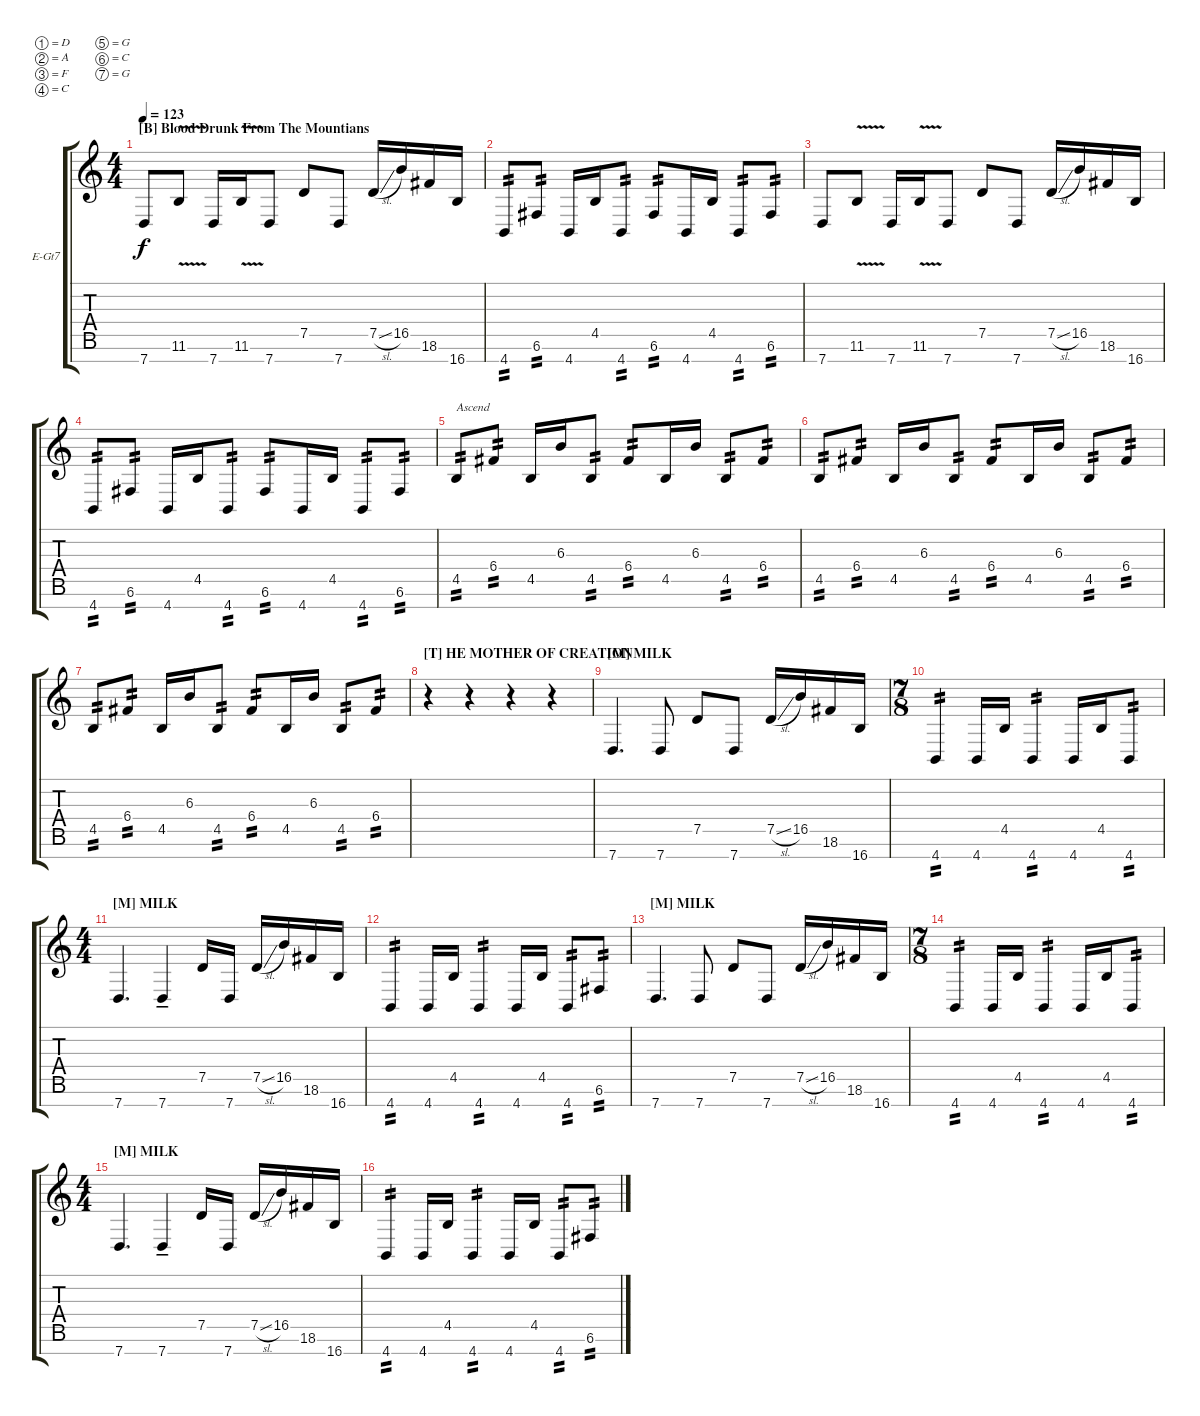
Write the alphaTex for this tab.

\defaultSystemsLayout 4
\bracketExtendMode groupsimilarinstruments
\firstSystemTrackNameOrientation horizontal
\otherSystemsTrackNameOrientation horizontal
\track ("Adesola" "E-Gt7") {instrument distortionguitar}
\staff {score tabs}
\tuning (D4 A3 F3 C3 G2 C2 G1)
\ts (4 4)
\section ("B" "Blood Drunk From The Mountians")
\tempo 123
\clef g2
\ks c
7.7.8{dy f} 11.6{v}.8 7.7.16 11.6{v}.16 7.7.8 7.5.8 7.7.8 7.5{sl}.16 16.5.16 18.6.16 16.7.16 |
4.7.8{tp 2} 6.6.8{tp 2} 4.7.16 4.5.16 4.7.8{tp 2} 6.6.8{tp 2} 4.7.16 4.5.16 4.7.8{tp 2} 6.6.8{tp 2} |
7.7.8 11.6{v}.8 7.7.16 11.6{v}.16 7.7.8 7.5.8 7.7.8 7.5{sl}.16 16.5.16 18.6.16 16.7.16 |
4.7.8{tp 2} 6.6.8{tp 2} 4.7.16 4.5.16 4.7.8{tp 2} 6.6.8{tp 2} 4.7.16 4.5.16 4.7.8{tp 2} 6.6.8{tp 2} |
4.5.8{txt "Ascend" tp 2} 6.4.8{tp 2} 4.5.16 6.3.16 4.5.8{tp 2} 6.4.8{tp 2} 4.5.16 6.3.16 4.5.8{tp 2} 6.4.8{tp 2} |
4.5.8{tp 2} 6.4.8{tp 2} 4.5.16 6.3.16 4.5.8{tp 2} 6.4.8{tp 2} 4.5.16 6.3.16 4.5.8{tp 2} 6.4.8{tp 2} |
4.5.8{tp 2} 6.4.8{tp 2} 4.5.16 6.3.16 4.5.8{tp 2} 6.4.8{tp 2} 4.5.16 6.3.16 4.5.8{tp 2} 6.4.8{tp 2} |
\section ("T" "HE MOTHER OF CREATION")
r.4 r.4 r.4 r.4 |
\section ("M" "MILK")
7.7.4{d} 7.7.8 7.5.8 7.7.8 7.5{sl}.16 16.5.16 18.6.16 16.7.16 |
\ts (7 8)
4.7.4{tp 2} 4.7.16 4.5.16 4.7.4{tp 2} 4.7.16 4.5.16 4.7.8{tp 2} |
\ts (4 4)
\section ("M" "MILK")
7.7.4{d} 7.7{ten}.4 7.5.16 7.7.16 7.5{sl}.16 16.5.16 18.6.16 16.7.16 |
4.7.4{tp 2} 4.7.16 4.5.16 4.7.4{tp 2} 4.7.16 4.5.16 4.7.8{tp 2} 6.6.8{tp 2} |
\section ("M" "MILK")
7.7.4{d} 7.7.8 7.5.8 7.7.8 7.5{sl}.16 16.5.16 18.6.16 16.7.16 |
\ts (7 8)
4.7.4{tp 2} 4.7.16 4.5.16 4.7.4{tp 2} 4.7.16 4.5.16 4.7.8{tp 2} |
\ts (4 4)
\section ("M" "MILK")
7.7.4{d} 7.7{ten}.4 7.5.16 7.7.16 7.5{sl}.16 16.5.16 18.6.16 16.7.16 |
4.7.4{tp 2} 4.7.16 4.5.16 4.7.4{tp 2} 4.7.16 4.5.16 4.7.8{tp 2} 6.6.8{tp 2}
